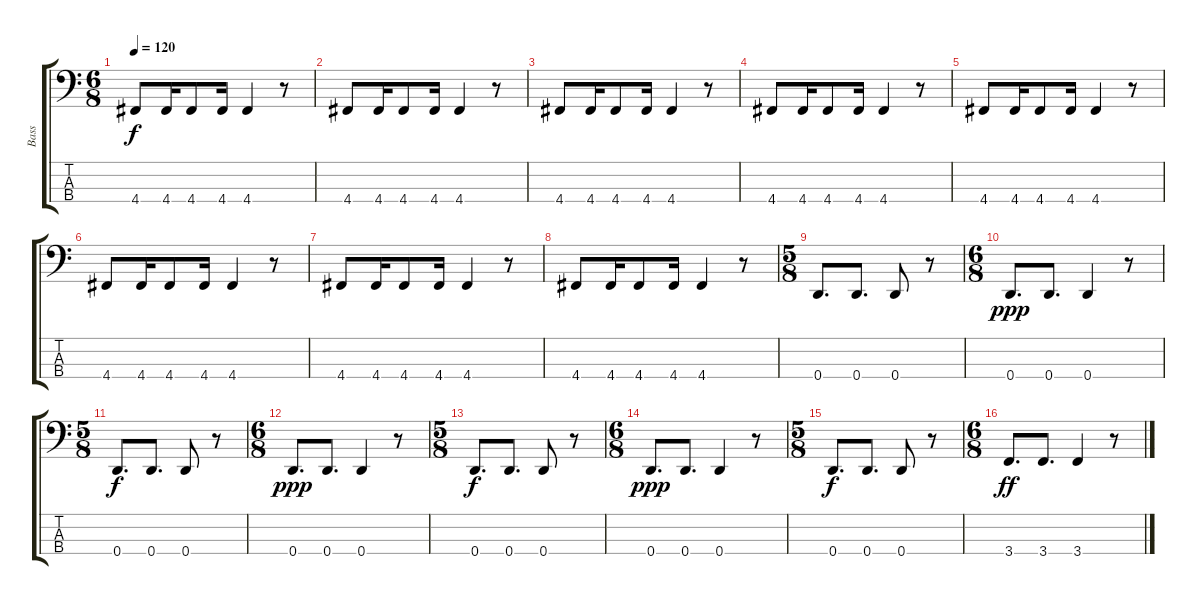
\track ("Bass" "Bass") {instrument electricbasspick}
\staff {score tabs}
\tuning (F2 C2 G1 D1) {hide}
\ts (6 8)
\tempo 120
\clef f4
\ks c
4.4.8{dy f} 4.4.16 4.4.8 4.4.16 4.4.4 r.8 |
4.4.8 4.4.16 4.4.8 4.4.16 4.4.4 r.8 |
4.4.8 4.4.16 4.4.8 4.4.16 4.4.4 r.8 |
4.4.8 4.4.16 4.4.8 4.4.16 4.4.4 r.8 |
4.4.8 4.4.16 4.4.8 4.4.16 4.4.4 r.8 |
4.4.8 4.4.16 4.4.8 4.4.16 4.4.4 r.8 |
4.4.8 4.4.16 4.4.8 4.4.16 4.4.4 r.8 |
4.4.8 4.4.16 4.4.8 4.4.16 4.4.4 r.8 |
\ts (5 8)
0.4.8{d} 0.4.8{d} 0.4.8 r.8 |
\ts (6 8)
0.4.8{d dy ppp} 0.4.8{d} 0.4.4 r.8 |
\ts (5 8)
0.4.8{d dy f} 0.4.8{d} 0.4.8 r.8 |
\ts (6 8)
0.4.8{d dy ppp} 0.4.8{d} 0.4.4 r.8 |
\ts (5 8)
0.4.8{d dy f} 0.4.8{d} 0.4.8 r.8 |
\ts (6 8)
0.4.8{d dy ppp} 0.4.8{d} 0.4.4 r.8 |
\ts (5 8)
0.4.8{d dy f} 0.4.8{d} 0.4.8 r.8 |
\ts (6 8)
3.4.8{d dy ff} 3.4.8{d} 3.4.4 r.8
